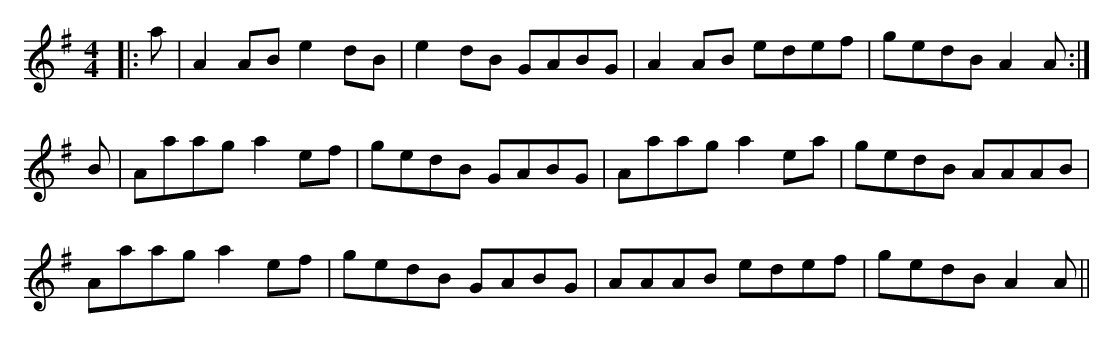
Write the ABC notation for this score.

X:1
M:4/4
K:Ador
|:a|A2AB e2dB|e2dB GABG|A2AB edef|gedB A2 A:|
B|Aaag a2ef|gedB GABG|Aaag a2ea|gedB AAAB|
Aaag a2ef|gedB GABG|AAAB edef|gedB A2 A||
